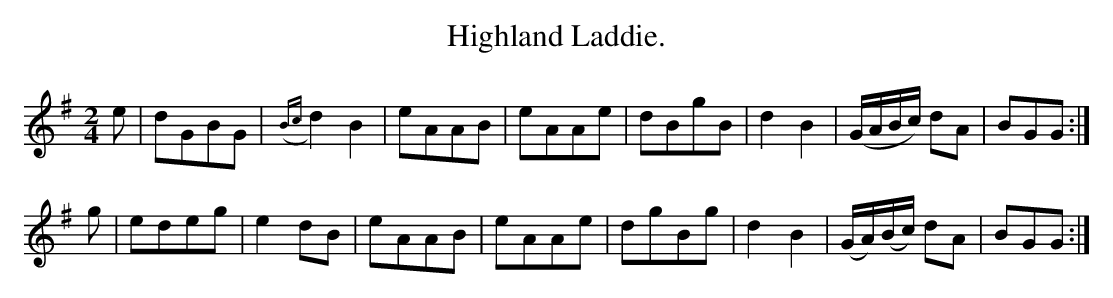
X:1
T:Highland Laddie.
L:1/8
M:2/4
K:G
e|dGBG|({Bc}d2)B2|eAAB|eAAe|dBgB|d2B2|(G/A/B/c/)   dA|BGG:|
g|edeg|     e2 dB|eAAB|eAAe|dgBg|d2B2|(G/A/)(B/c/) dA|BGG:|
